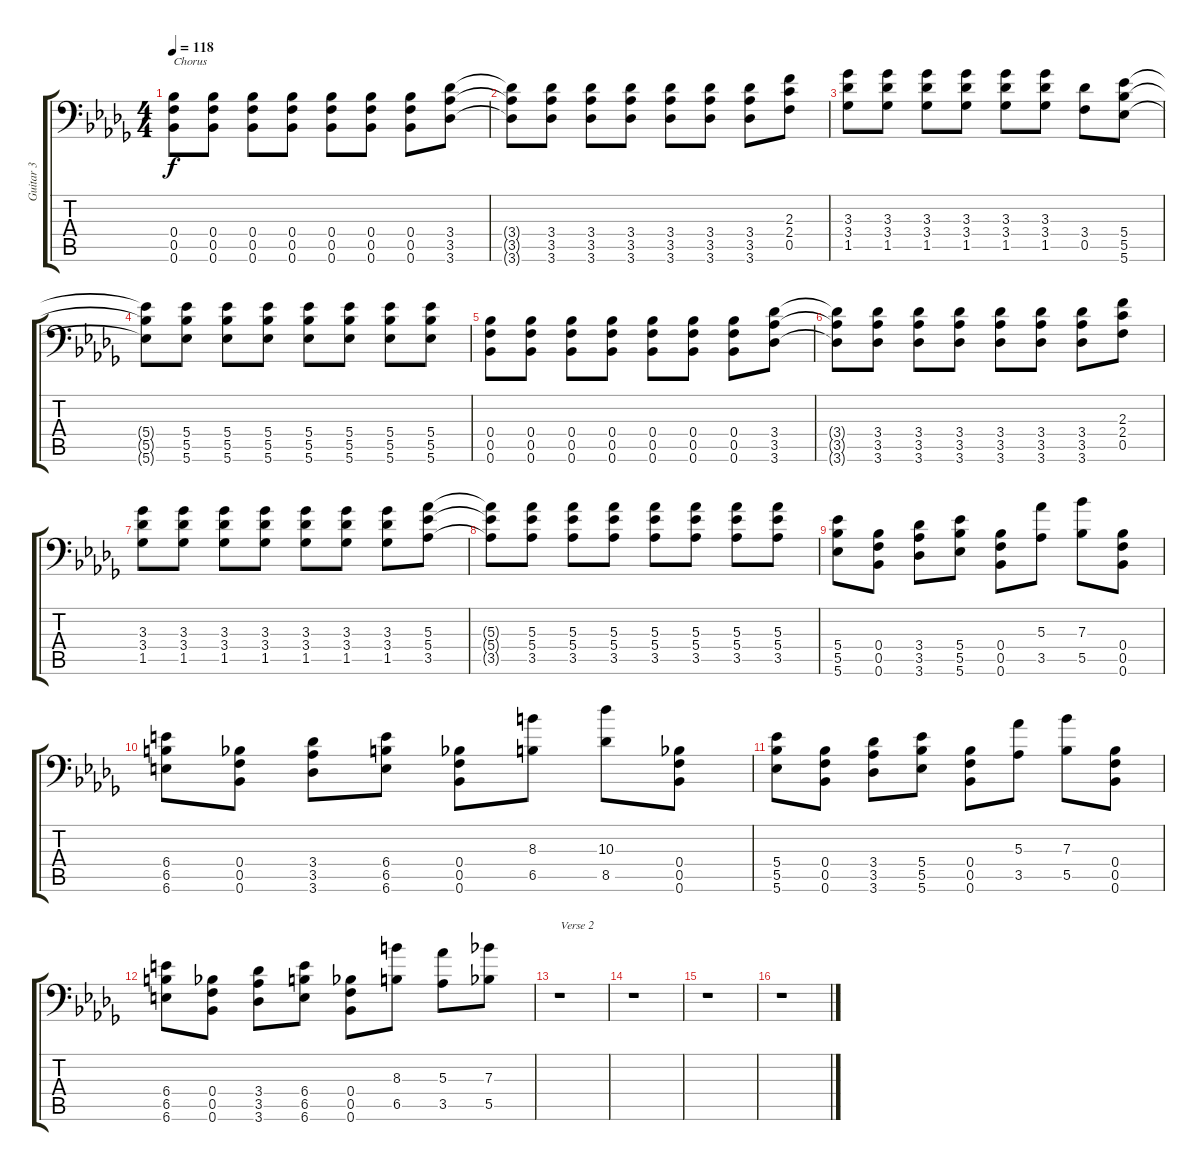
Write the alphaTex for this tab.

\track ("Guitar 3" "Guitar 3") {instrument distortionguitar}
\staff {score tabs}
\tuning (C4 G3 Eb3 Bb2 F2 Bb1) {hide}
\ts (4 4)
\tempo 118
\clef f4
\ks db
(0.4 0.5 0.6).8{txt "Chorus" dy f} (0.4 0.5 0.6).8 (0.4 0.5 0.6).8 (0.4 0.5 0.6).8 (0.4 0.5 0.6).8 (0.4 0.5 0.6).8 (0.4 0.5 0.6).8 (3.4 3.5 3.6).8 |
(3.4{t} 3.5{t} 3.6{t}).8 (3.4 3.5 3.6).8 (3.4 3.5 3.6).8 (3.4 3.5 3.6).8 (3.4 3.5 3.6).8 (3.4 3.5 3.6).8 (3.4 3.5 3.6).8 (2.3 2.4 0.5).8 |
(3.3 3.4 1.5).8 (3.3 3.4 1.5).8 (3.3 3.4 1.5).8 (3.3 3.4 1.5).8 (3.3 3.4 1.5).8 (3.3 3.4 1.5).8 (3.4 0.5).8 (5.4 5.5 5.6).8 |
(5.4{t} 5.5{t} 5.6{t}).8 (5.4 5.5 5.6).8 (5.4 5.5 5.6).8 (5.4 5.5 5.6).8 (5.4 5.5 5.6).8 (5.4 5.5 5.6).8 (5.4 5.5 5.6).8 (5.4 5.5 5.6).8 |
(0.4 0.5 0.6).8 (0.4 0.5 0.6).8 (0.4 0.5 0.6).8 (0.4 0.5 0.6).8 (0.4 0.5 0.6).8 (0.4 0.5 0.6).8 (0.4 0.5 0.6).8 (3.4 3.5 3.6).8 |
(3.4{t} 3.5{t} 3.6{t}).8 (3.4 3.5 3.6).8 (3.4 3.5 3.6).8 (3.4 3.5 3.6).8 (3.4 3.5 3.6).8 (3.4 3.5 3.6).8 (3.4 3.5 3.6).8 (2.3 2.4 0.5).8 |
(3.3 3.4 1.5).8 (3.3 3.4 1.5).8 (3.3 3.4 1.5).8 (3.3 3.4 1.5).8 (3.3 3.4 1.5).8 (3.3 3.4 1.5).8 (3.3 3.4 1.5).8 (5.3 5.4 3.5).8 |
(5.3{t} 5.4{t} 3.5{t}).8 (5.3 5.4 3.5).8 (5.3 5.4 3.5).8 (5.3 5.4 3.5).8 (5.3 5.4 3.5).8 (5.3 5.4 3.5).8 (5.3 5.4 3.5).8 (5.3 5.4 3.5).8 |
(5.4 5.5 5.6).8 (0.4 0.5 0.6).8 (3.4 3.5 3.6).8 (5.4 5.5 5.6).8 (0.4 0.5 0.6).8 (5.3 3.5).8 (7.3 5.5).8 (0.4 0.5 0.6).8 |
(6.4 6.5 6.6).8 (0.4 0.5 0.6).8 (3.4 3.5 3.6).8 (6.4 6.5 6.6).8 (0.4 0.5 0.6).8 (8.3 6.5).8 (10.3 8.5).8 (0.4 0.5 0.6).8 |
(5.4 5.5 5.6).8 (0.4 0.5 0.6).8 (3.4 3.5 3.6).8 (5.4 5.5 5.6).8 (0.4 0.5 0.6).8 (5.3 3.5).8 (7.3 5.5).8 (0.4 0.5 0.6).8 |
(6.4 6.5 6.6).8 (0.4 0.5 0.6).8 (3.4 3.5 3.6).8 (6.4 6.5 6.6).8 (0.4 0.5 0.6).8 (8.3 6.5).8 (5.3 3.5).8 (7.3 5.5).8 |
r.1{txt "Verse 2"} |
r.1 |
r.1 |
r.1
